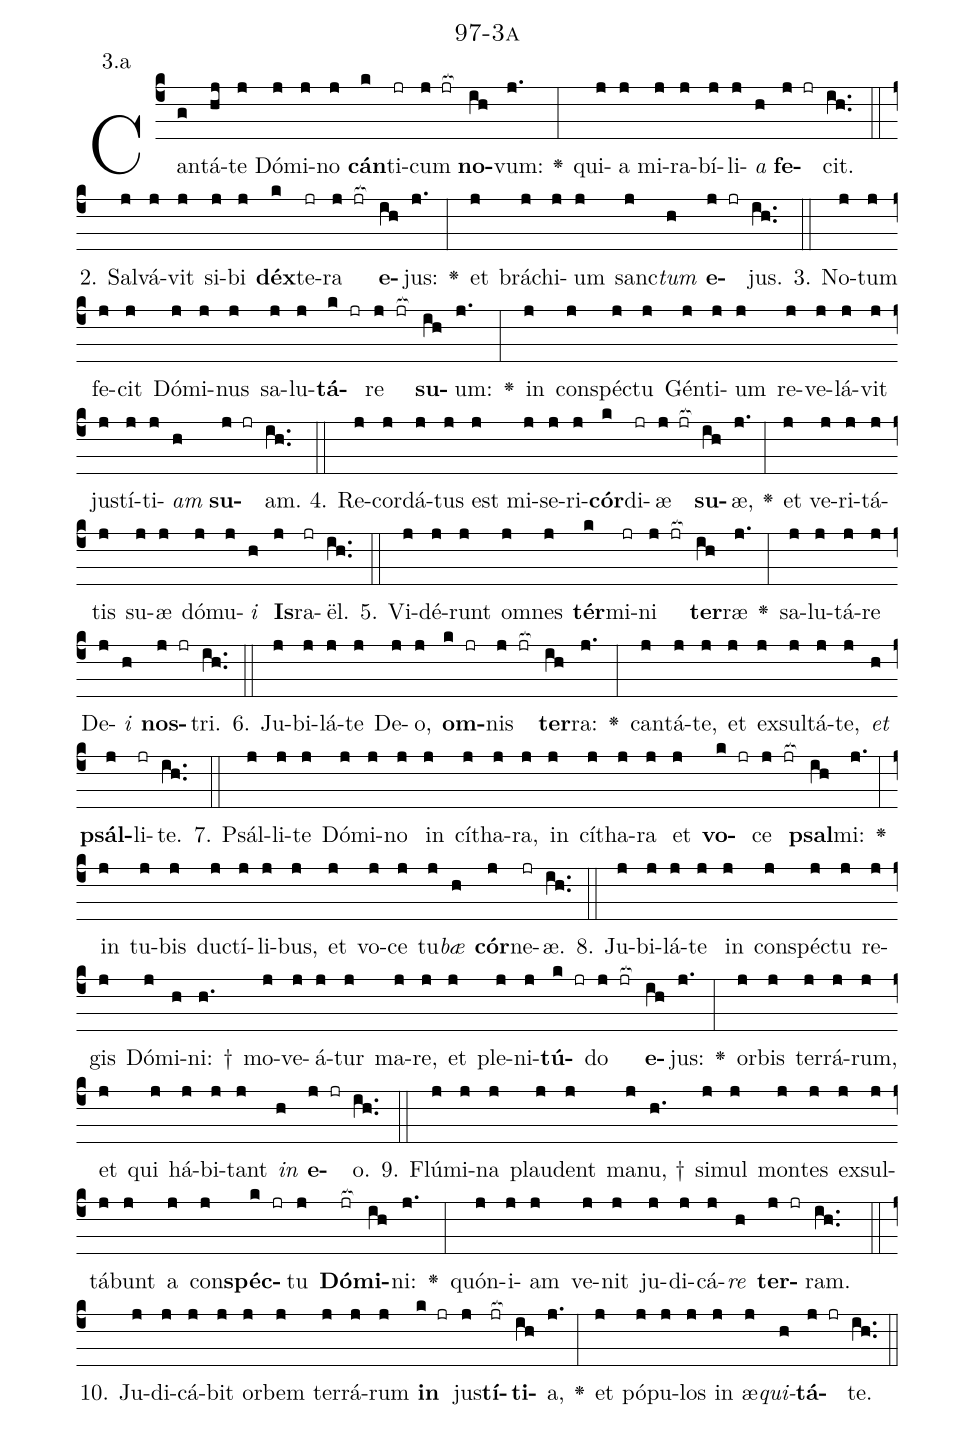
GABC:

name: 97-3a;
annotation: 3.a;
%%
(c4)Can(g)tá(hj)te(j) Dó(j)mi(j)no(j) <b>cán</b>(k)ti(jr)cum(j jr[ocb:1{]) <b>no</b>(ih[ocb:0}])vum:(j.) <v>\greheightstar</v>(:) qui(j)a(j) mi(j)ra(j)bí(j)li(j)<i>a</i>(h) <b>fe</b>(j jr)cit.(ih..) (::)
2. Sal(j)vá(j)vit(j) si(j)bi(j) <b>déx</b>(k)te(jr)ra(j jr[ocb:1{]) <b>e</b>(ih[ocb:0}])jus:(j.) <v>\greheightstar</v>(:) et(j) brá(j)chi(j)um(j) sanc(j)<i>tum</i>(h) <b>e</b>(j jr)jus.(ih..) (::)
3. No(j)tum(j) fe(j)cit(j) Dó(j)mi(j)nus(j) sa(j)lu(j)<b>tá</b>(k jr)re(j jr[ocb:1{]) <b>su</b>(ih[ocb:0}])um:(j.) <v>\greheightstar</v>(:) in(j) con(j)spéc(j)tu(j) Gén(j)ti(j)um(j) re(j)ve(j)lá(j)vit(j) jus(j)tí(j)ti(j)<i>am</i>(h) <b>su</b>(j jr)am.(ih..) (::)
4. Re(j)cor(j)dá(j)tus(j) est(j) mi(j)se(j)ri(j)<b>cór</b>(k)di(jr)æ(j jr[ocb:1{]) <b>su</b>(ih[ocb:0}])æ,(j.) <v>\greheightstar</v>(:) et(j) ve(j)ri(j)tá(j)tis(j) su(j)æ(j) dó(j)mu(j)<i>i</i>(h) <b>Is</b>(j)ra(jr)ël.(ih..) (::)
5. Vi(j)dé(j)runt(j) om(j)nes(j) <b>tér</b>(k)mi(jr)ni(j jr[ocb:1{]) <b>ter</b>(ih[ocb:0}])ræ(j.) <v>\greheightstar</v>(:) sa(j)lu(j)tá(j)re(j) De(j)<i>i</i>(h) <b>nos</b>(j jr)tri.(ih..) (::)
6. Ju(j)bi(j)lá(j)te(j) De(j)o,(j) <b>om</b>(k jr)nis(j jr[ocb:1{]) <b>ter</b>(ih[ocb:0}])ra:(j.) <v>\greheightstar</v>(:) can(j)tá(j)te,(j) et(j) ex(j)sul(j)tá(j)te,(j) <i>et</i>(h) <b>psál</b>(j)li(jr)te.(ih..) (::)
7. Psál(j)li(j)te(j) Dó(j)mi(j)no(j) in(j) cí(j)tha(j)ra,(j) in(j) cí(j)tha(j)ra(j) et(j) <b>vo</b>(k jr)ce(j jr[ocb:1{]) <b>psal</b>(ih[ocb:0}])mi:(j.) <v>\greheightstar</v>(:) in(j) tu(j)bis(j) duc(j)tí(j)li(j)bus,(j) et(j) vo(j)ce(j) tu(j)<i>bæ</i>(h) <b>cór</b>(j)ne(jr)æ.(ih..) (::)
8. Ju(j)bi(j)lá(j)te(j) in(j) con(j)spéc(j)tu(j) re(j)gis(j) Dó(j)mi(h)ni: †(h.) mo(j)ve(j)á(j)tur(j) ma(j)re,(j) et(j) ple(j)ni(j)<b>tú</b>(k jr)do(j jr[ocb:1{]) <b>e</b>(ih[ocb:0}])jus:(j.) <v>\greheightstar</v>(:) or(j)bis(j) ter(j)rá(j)rum,(j) et(j) qui(j) há(j)bi(j)tant(j) <i>in</i>(h) <b>e</b>(j jr)o.(ih..) (::)
9. Flú(j)mi(j)na(j) plau(j)dent(j) ma(j)nu, †(h.) si(j)mul(j) mon(j)tes(j) ex(j)sul(j)tá(j)bunt(j) a(j) con(j)<b>spéc</b>(k jr)tu(j) <b>Dó</b>(jr[ocb:1{])<b>mi</b>(ih[ocb:0}])ni:(j.) <v>\greheightstar</v>(:) quón(j)i(j)am(j) ve(j)nit(j) ju(j)di(j)cá(j)<i>re</i>(h) <b>ter</b>(j jr)ram.(ih..) (::)
10. Ju(j)di(j)cá(j)bit(j) or(j)bem(j) ter(j)rá(j)rum(j) <b>in</b>(k jr) jus(j)<b>tí</b>(jr[ocb:1{])<b>ti</b>(ih[ocb:0}])a,(j.) <v>\greheightstar</v>(:) et(j) pó(j)pu(j)los(j) in(j) æ(j)<i>qui</i>(h)<b>tá</b>(j jr)te.(ih..) (::)
